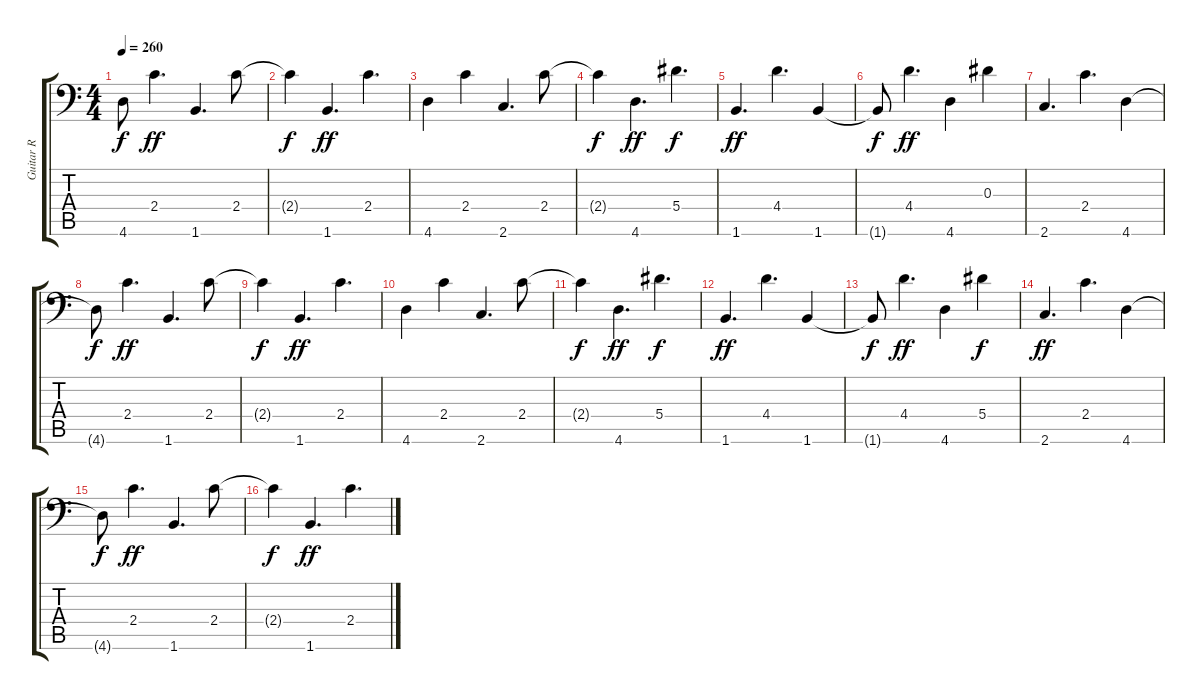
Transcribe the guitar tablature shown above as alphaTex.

\track ("Guitar R" "Guitar R") {instrument distortionguitar}
\staff {score tabs}
\tuning (C4 G3 Eb3 Bb2 F2 Bb1) {hide}
\ts (4 4)
\tempo 260
\clef f4
\ks c
4.6{t}.8{dy f} 2.4.4{d dy ff} 1.6.4{d} 2.4.8 |
2.4{t}.4{dy f} 1.6.4{d dy ff} 2.4.4{d} |
4.6.4 2.4.4 2.6.4{d} 2.4.8 |
2.4{t}.4{dy f} 4.6.4{d dy ff} 5.4.4{d dy f} |
1.6.4{d dy ff} 4.4.4{d} 1.6.4 |
1.6{t}.8{dy f} 4.4.4{d dy ff} 4.6.4 0.3.4 |
2.6.4{d} 2.4.4{d} 4.6.4 |
4.6{t}.8{dy f} 2.4.4{d dy ff} 1.6.4{d} 2.4.8 |
2.4{t}.4{dy f} 1.6.4{d dy ff} 2.4.4{d} |
4.6.4 2.4.4 2.6.4{d} 2.4.8 |
2.4{t}.4{dy f} 4.6.4{d dy ff} 5.4.4{d dy f} |
1.6.4{d dy ff} 4.4.4{d} 1.6.4 |
1.6{t}.8{dy f} 4.4.4{d dy ff} 4.6.4 5.4.4{dy f} |
2.6.4{d dy ff} 2.4.4{d} 4.6.4 |
4.6{t}.8{dy f} 2.4.4{d dy ff} 1.6.4{d} 2.4.8 |
2.4{t}.4{dy f} 1.6.4{d dy ff} 2.4.4{d}
